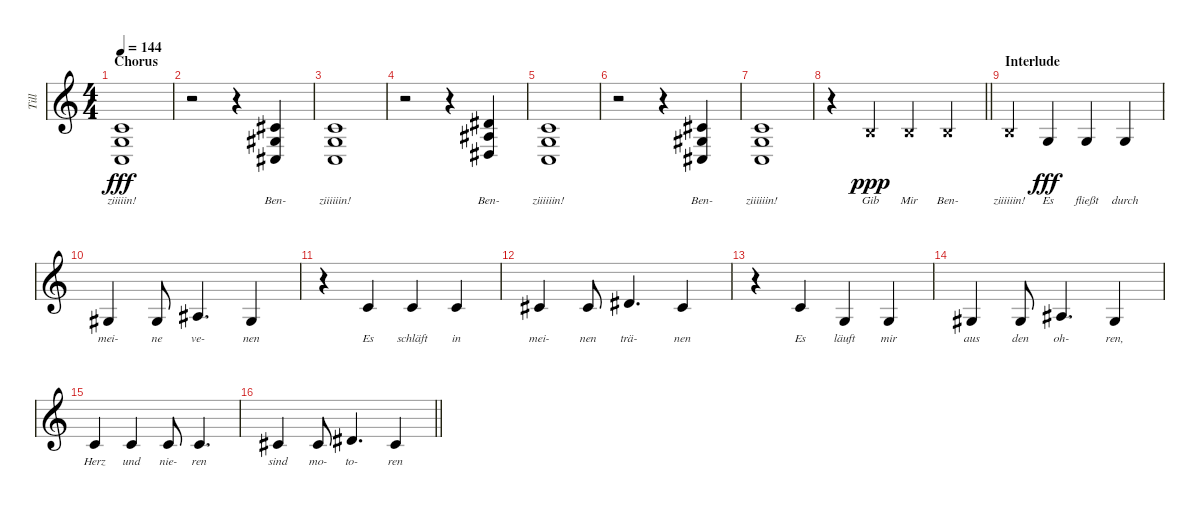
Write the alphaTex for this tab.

\track ("Till" "Till") {instrument lead2sawtooth}
\staff {score}
\tuning (E4 B3 G3 D3 A2 E2) {hide}
\ts (4 4)
\section ("" "Chorus")
\tempo 144
\clef g2
\ks c
(1.2 0.3 3.5).1{lyrics (0 "ziiiiin!") lyrics (1 "") lyrics (2 "") lyrics (3 "") lyrics (4 "") dy fff} |
r.2 r.4 (2.2 1.3 4.5).4{lyrics (0 "Ben-") lyrics (1 "") lyrics (2 "") lyrics (3 "") lyrics (4 "")} |
(1.2 0.3 3.5).1{lyrics (0 "ziiiiiin!") lyrics (1 "") lyrics (2 "") lyrics (3 "") lyrics (4 "")} |
r.2 r.4 (4.2 3.3 6.5).4{lyrics (0 "Ben-") lyrics (1 "") lyrics (2 "") lyrics (3 "") lyrics (4 "")} |
(1.2 0.3 3.5).1{lyrics (0 "ziiiiiin!") lyrics (1 "") lyrics (2 "") lyrics (3 "") lyrics (4 "")} |
r.2 r.4 (2.2 1.3 4.5).4{lyrics (0 "Ben-") lyrics (1 "") lyrics (2 "") lyrics (3 "") lyrics (4 "")} |
(1.2 0.3 3.5).1{lyrics (0 "ziiiiiin!") lyrics (1 "") lyrics (2 "") lyrics (3 "") lyrics (4 "")} |
\barLineRight lightlight
r.4 0.2{x}.4{lyrics (0 "Gib") lyrics (1 "") lyrics (2 "") lyrics (3 "") lyrics (4 "") dy ppp} 0.2{x}.4{lyrics (0 "Mir") lyrics (1 "") lyrics (2 "") lyrics (3 "") lyrics (4 "") beam Up} 0.2{x}.4{lyrics (0 "Ben-") lyrics (1 "") lyrics (2 "") lyrics (3 "") lyrics (4 "")} |
\section ("" "Interlude")
0.2{x}.4{lyrics (0 "ziiiiiin!") lyrics (1 "") lyrics (2 "") lyrics (3 "") lyrics (4 "")} 0.3.4{lyrics (0 "Es") lyrics (1 "") lyrics (2 "") lyrics (3 "") lyrics (4 "") dy fff} 0.3.4{lyrics (0 "fließt") lyrics (1 "") lyrics (2 "") lyrics (3 "") lyrics (4 "")} 0.3.4{lyrics (0 "durch") lyrics (1 "") lyrics (2 "") lyrics (3 "") lyrics (4 "")} |
1.3.4{lyrics (0 "mei-") lyrics (1 "") lyrics (2 "") lyrics (3 "") lyrics (4 "")} 1.3.8{lyrics (0 "ne") lyrics (1 "") lyrics (2 "") lyrics (3 "") lyrics (4 "")} 3.3.4{d lyrics (0 "ve-") lyrics (1 "") lyrics (2 "") lyrics (3 "") lyrics (4 "")} 1.3.4{lyrics (0 "nen") lyrics (1 "") lyrics (2 "") lyrics (3 "") lyrics (4 "")} |
r.4 1.2.4{lyrics (0 "Es") lyrics (1 "") lyrics (2 "") lyrics (3 "") lyrics (4 "")} 1.2.4{lyrics (0 "schläft") lyrics (1 "") lyrics (2 "") lyrics (3 "") lyrics (4 "")} 1.2.4{lyrics (0 "in") lyrics (1 "") lyrics (2 "") lyrics (3 "") lyrics (4 "")} |
2.2.4{lyrics (0 "mei-") lyrics (1 "") lyrics (2 "") lyrics (3 "") lyrics (4 "")} 2.2.8{lyrics (0 "nen") lyrics (1 "") lyrics (2 "") lyrics (3 "") lyrics (4 "")} 4.2.4{d lyrics (0 "trä-") lyrics (1 "") lyrics (2 "") lyrics (3 "") lyrics (4 "")} 2.2.4{lyrics (0 "nen") lyrics (1 "") lyrics (2 "") lyrics (3 "") lyrics (4 "")} |
r.4 1.2.4{lyrics (0 "Es") lyrics (1 "") lyrics (2 "") lyrics (3 "") lyrics (4 "")} 0.3.4{lyrics (0 "läuft") lyrics (1 "") lyrics (2 "") lyrics (3 "") lyrics (4 "")} 0.3.4{lyrics (0 "mir") lyrics (1 "") lyrics (2 "") lyrics (3 "") lyrics (4 "")} |
1.3.4{lyrics (0 "aus") lyrics (1 "") lyrics (2 "") lyrics (3 "") lyrics (4 "")} 1.3.8{lyrics (0 "den") lyrics (1 "") lyrics (2 "") lyrics (3 "") lyrics (4 "")} 3.3.4{d lyrics (0 "oh-") lyrics (1 "") lyrics (2 "") lyrics (3 "") lyrics (4 "")} 1.3.4{lyrics (0 "ren,") lyrics (1 "") lyrics (2 "") lyrics (3 "") lyrics (4 "")} |
1.2.4{lyrics (0 "Herz") lyrics (1 "") lyrics (2 "") lyrics (3 "") lyrics (4 "")} 1.2.4{lyrics (0 "und") lyrics (1 "") lyrics (2 "") lyrics (3 "") lyrics (4 "")} 1.2.8{lyrics (0 "nie-") lyrics (1 "") lyrics (2 "") lyrics (3 "") lyrics (4 "")} 1.2.4{d lyrics (0 "ren") lyrics (1 "") lyrics (2 "") lyrics (3 "") lyrics (4 "")} |
\barLineRight lightlight
2.2.4{lyrics (0 "sind") lyrics (1 "") lyrics (2 "") lyrics (3 "") lyrics (4 "")} 2.2.8{lyrics (0 "mo-") lyrics (1 "") lyrics (2 "") lyrics (3 "") lyrics (4 "")} 4.2.4{d lyrics (0 "to-") lyrics (1 "") lyrics (2 "") lyrics (3 "") lyrics (4 "")} 2.2.4{lyrics (0 "ren") lyrics (1 "") lyrics (2 "") lyrics (3 "") lyrics (4 "")}
